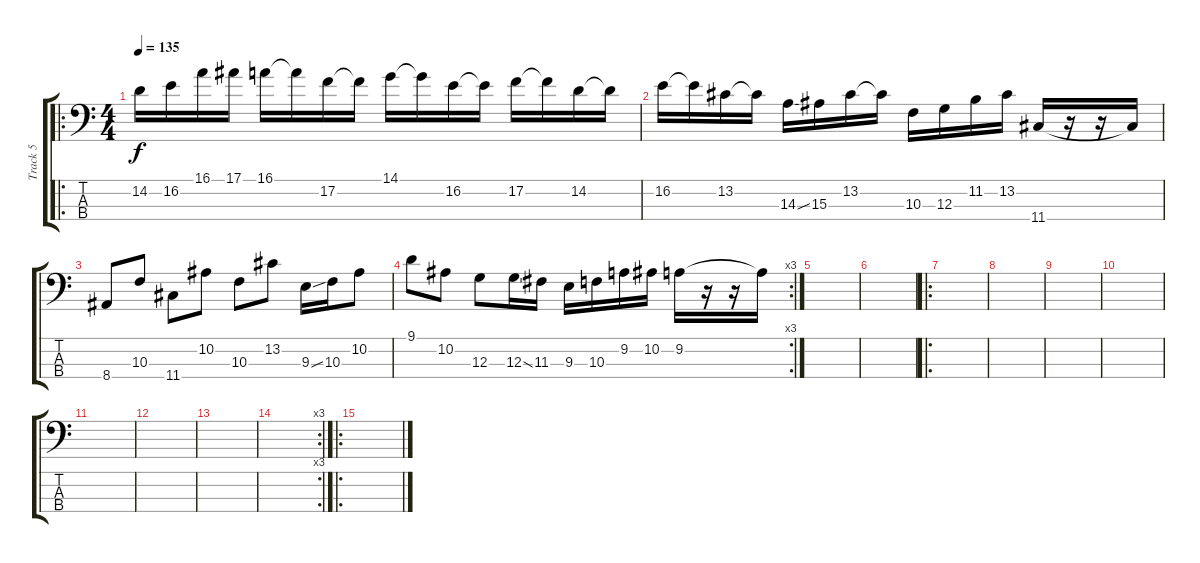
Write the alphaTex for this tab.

\track ("Track 5" "Track 5") {instrument electricbassfinger}
\staff {score tabs}
\tuning (F2 C2 G1 D1) {hide}
\ro
\ts (4 4)
\tempo 135
\clef f4
\ks c
14.2.16{dy f instrument electricbassfinger} 16.2.16 16.1.16 17.1.16 16.1.16 16.1{t}.16 17.2.16 17.2{t}.16 14.1.16 14.1{t}.16 16.2.16 16.2{t}.16 17.2.16 17.2{t}.16 14.2.16 14.2{t}.16 |
16.2.16 16.2{t}.16 13.2.16 13.2{t}.16 14.3{ss}.16 15.3.16 13.2.16 13.2{t}.16 10.3.16 12.3.16 11.2.16 13.2.16 11.4.16 r.16 r.16 11.4{t}.16 |
8.4.8 10.3.8 11.4.8 10.2.8 10.3.8 13.2.8 9.3{ss}.16 10.3.16 10.2.8 |
\rc 3
9.1.8 10.2.8 12.3.8 12.3{ss}.16 11.3.16 9.3.16 10.3.16 9.2.16 10.2.16 9.2.16 r.16 r.16 9.2{t}.16 |
|
|
\ro
|
|
|
|
|
|
|
\rc 3
|
\ro
